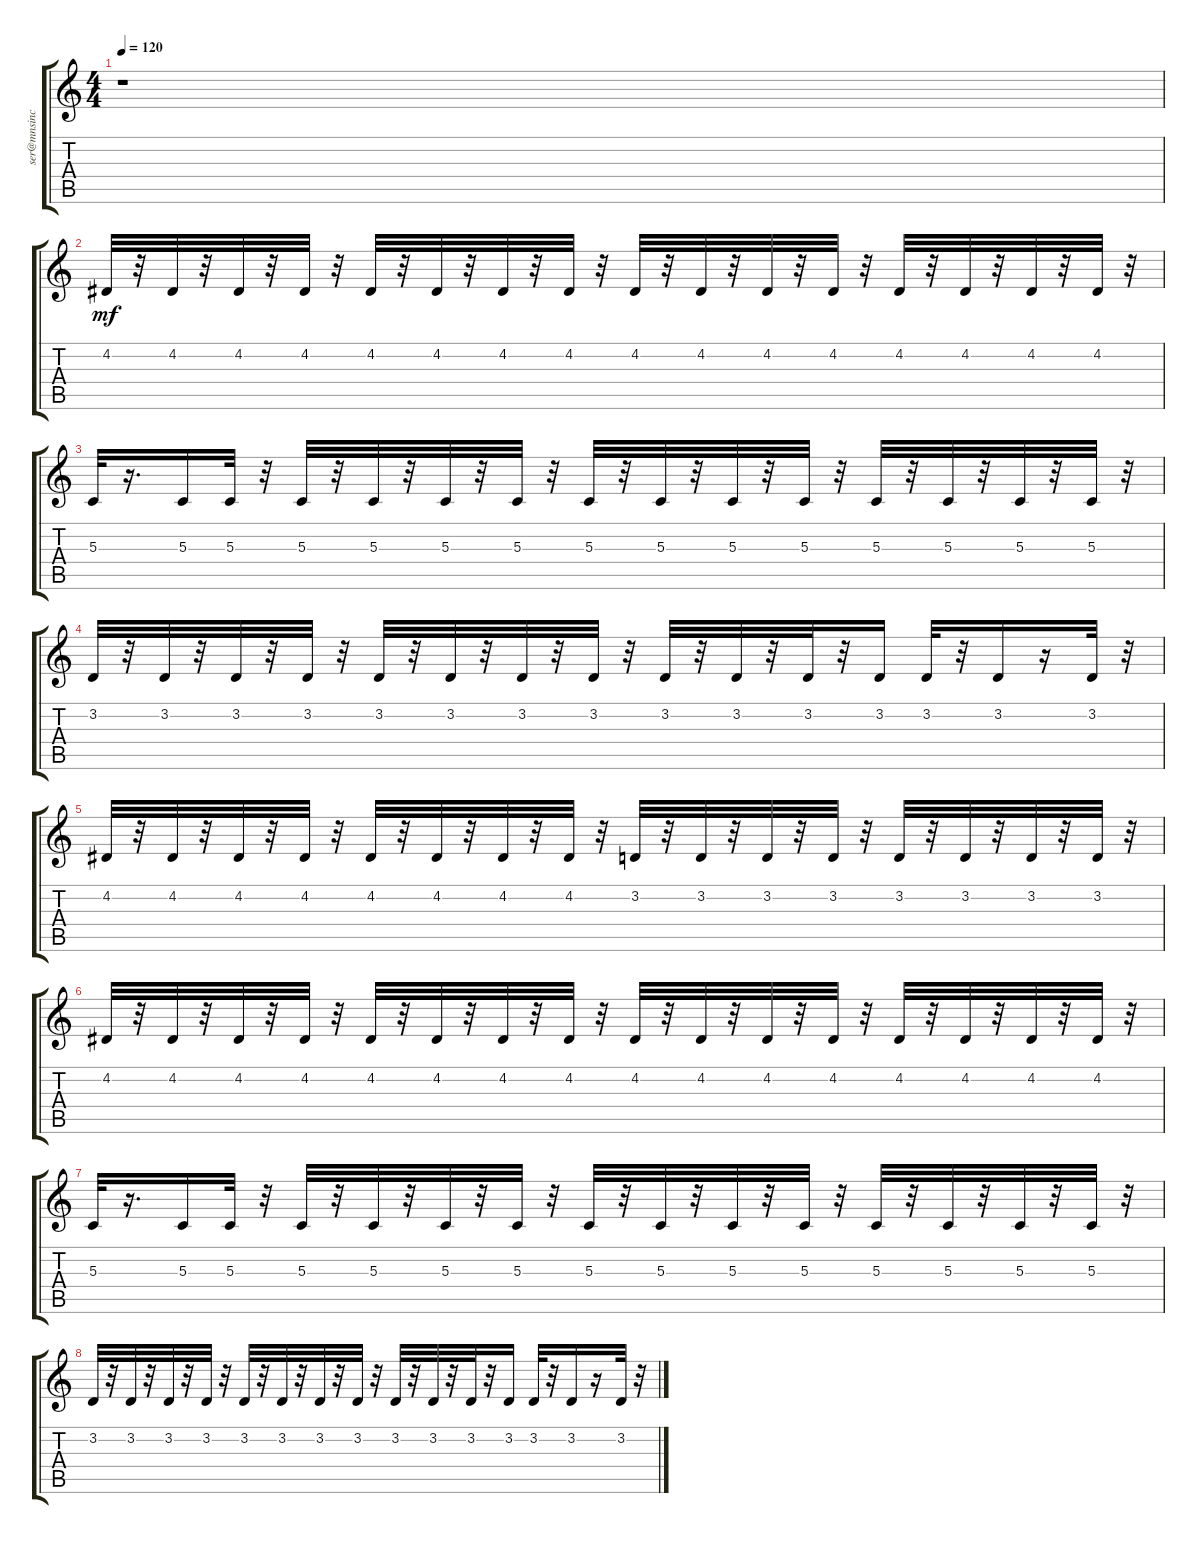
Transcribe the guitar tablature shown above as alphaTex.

\track ("ser@mnsinc.com" "ser@mnsinc") {instrument lead5charang}
\staff {score tabs}
\tuning (E4 B3 G3 D3 A2 E2) {hide}
\ts (4 4)
\tempo 120
\clef g2
\ks c
r.1{dy mf} |
4.2.32{balance 8} r.32 4.2.32 r.32 4.2.32 r.32 4.2.32 r.32 4.2.32 r.32 4.2.32 r.32 4.2.32 r.32 4.2.32 r.32 4.2.32 r.32 4.2.32 r.32 4.2.32 r.32 4.2.32 r.32 4.2.32 r.32 4.2.32 r.32 4.2.32 r.32 4.2.32 r.32 |
5.3.32 r.16{d} 5.3.16 5.3.32 r.32 5.3.32 r.32 5.3.32 r.32 5.3.32 r.32 5.3.32 r.32 5.3.32 r.32 5.3.32 r.32 5.3.32 r.32 5.3.32 r.32 5.3.32 r.32 5.3.32 r.32 5.3.32 r.32 5.3.32 r.32 |
3.2.32 r.32 3.2.32 r.32 3.2.32 r.32 3.2.32 r.32 3.2.32 r.32 3.2.32 r.32 3.2.32 r.32 3.2.32 r.32 3.2.32 r.32 3.2.32 r.32 3.2.32 r.32 3.2.16 3.2.32 r.32 3.2.16 r.16 3.2.32 r.32 |
4.2.32 r.32 4.2.32 r.32 4.2.32 r.32 4.2.32 r.32 4.2.32 r.32 4.2.32 r.32 4.2.32 r.32 4.2.32 r.32 3.2.32 r.32 3.2.32 r.32 3.2.32 r.32 3.2.32 r.32 3.2.32 r.32 3.2.32 r.32 3.2.32 r.32 3.2.32 r.32 |
4.2.32 r.32 4.2.32 r.32 4.2.32 r.32 4.2.32 r.32 4.2.32 r.32 4.2.32 r.32 4.2.32 r.32 4.2.32 r.32 4.2.32 r.32 4.2.32 r.32 4.2.32 r.32 4.2.32 r.32 4.2.32 r.32 4.2.32 r.32 4.2.32 r.32 4.2.32 r.32 |
5.3.32 r.16{d} 5.3.16 5.3.32 r.32 5.3.32 r.32 5.3.32 r.32 5.3.32 r.32 5.3.32 r.32 5.3.32 r.32 5.3.32 r.32 5.3.32 r.32 5.3.32 r.32 5.3.32 r.32 5.3.32 r.32 5.3.32 r.32 5.3.32 r.32 |
3.2.32 r.32 3.2.32 r.32 3.2.32 r.32 3.2.32 r.32 3.2.32 r.32 3.2.32 r.32 3.2.32 r.32 3.2.32 r.32 3.2.32 r.32 3.2.32 r.32 3.2.32 r.32 3.2.16 3.2.32 r.32 3.2.16 r.16 3.2.32 r.32
